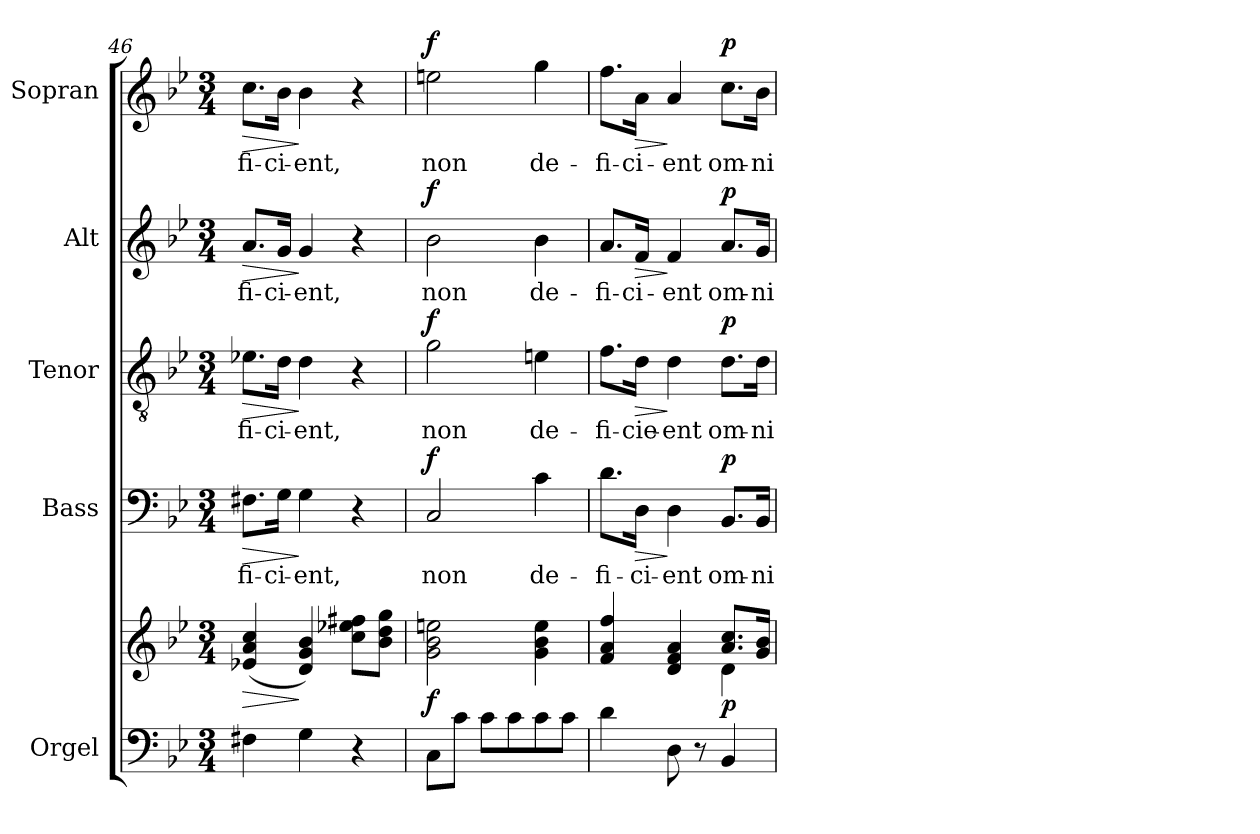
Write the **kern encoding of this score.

**kern	**kern	**dynam	**kern	**text	**dynam	**kern	**text	**dynam	**kern	**text	**dynam	**kern	**text	**dynam
*part5	*part5	*part5	*part4	*part4	*part4	*part3	*part3	*part3	*part2	*part2	*part2	*part1	*part1	*part1
*staff6	*staff5	*staff5/6	*staff4	*staff4	*staff4	*staff3	*staff3	*staff3	*staff2	*staff2	*staff2	*staff1	*staff1	*staff1
*I"Orgel	*	*	*I"Bass	*	*	*I"Tenor	*	*	*I"Alt	*	*	*I"Sopran	*	*
*I'Org.	*	*	*I'B.	*	*	*I'T.	*	*	*I'A.	*	*	*I'S.	*	*
*clefF4	*clefG2	*	*clefF4	*	*	*clefGv2	*	*	*clefG2	*	*	*clefG2	*	*
*k[b-e-]	*k[b-e-]	*	*k[b-e-]	*	*	*k[b-e-]	*	*	*k[b-e-]	*	*	*k[b-e-]	*	*
*B-:	*B-:	*	*B-:	*	*	*B-:	*	*	*B-:	*	*	*B-:	*	*
*M3/4	*M3/4	*	*M3/4	*	*	*M3/4	*	*	*M3/4	*	*	*M3/4	*	*
=46	=46	=46	=46	=46	=46	=46	=46	=46	=46	=46	=46	=46	=46	=46
!	!	!LO:HP:b	!	!LO:LY:b	!LO:HP:b	!	!LO:LY:b	!LO:HP:b	!	!LO:LY:b	!LO:HP:b	!	!LO:LY:b	!LO:HP:b
4F#X\	(<4e-X/ 4a/ 4cc/	>	8.F#X\L	-fi-	>	8.e-X\L	-fi-	>	8.a/L	-fi-	>	8.cc\L	-fi-	>
!	!	!	!	!LO:LY:b	!	!	!LO:LY:b	!	!	!LO:LY:b	!	!	!LO:LY:b	!
.	.	.	16G\Jk	-ci-	.	16d\Jk	-ci-	.	16g/Jk	-ci-	.	16b-\Jk	-ci-	.
!	!	!	!	!LO:LY:b	!	!	!LO:LY:b	!	!	!LO:LY:b	!	!	!LO:LY:b	!
4G\	4d/ 4g/ 4b-/)	]	4G\	-ent,	]	4d\	-ent,	]	4g/	-ent,	]	4b-\	-ent,	]
4r	8cc\ 8ee-X\ 8ff#X\L	.	4r	.	.	4r	.	.	4r	.	.	4r	.	.
.	8b-\ 8dd\ 8gg\J	.	.	.	.	.	.	.	.	.	.	.	.	.
=47	=47	=47	=47	=47	=47	=47	=47	=47	=47	=47	=47	=47	=47	=47
!	!	!LO:DY:b	!	!LO:LY:b	!LO:DY:a	!	!LO:LY:b	!LO:DY:a	!	!LO:LY:b	!LO:DY:a	!	!LO:LY:b	!LO:DY:a
8C\L	2g\ 2b-\ 2een\	f	2C/	non	f	2g\	non	f	2b-\	non	f	2een\	non	f
8c\J	.	.	.	.	.	.	.	.	.	.	.	.	.	.
8c\L	.	.	.	.	.	.	.	.	.	.	.	.	.	.
8c\	.	.	.	.	.	.	.	.	.	.	.	.	.	.
!	!	!	!	!LO:LY:b	!	!	!LO:LY:b	!	!	!LO:LY:b	!	!	!LO:LY:b	!
8c\	4g\ 4b-\ 4ee\	.	4c\	de-	.	4en\	de-	.	4b-\	de-	.	4gg\	de-	.
8c\J	.	.	.	.	.	.	.	.	.	.	.	.	.	.
=48	=48	=48	=48	=48	=48	=48	=48	=48	=48	=48	=48	=48	=48	=48
*	*^	*	*	*	*	*	*	*	*	*	*	*	*	*
!	!	!	!	!	!LO:LY:b	!	!	!LO:LY:b	!	!	!LO:LY:b	!	!	!LO:LY:b	!
4d\	4f/ 4a/ 4ff/	2ryy	.	8.d\L	-fi-	.	8.f\L	-fi-	.	8.a/L	-fi-	.	8.ff\L	-fi-	.
!	!	!	!	!	!LO:LY:b	!LO:HP:b	!	!LO:LY:b	!LO:HP:b	!	!LO:LY:b	!LO:HP:b	!	!LO:LY:b	!LO:HP:b
.	.	.	.	16D\Jk	-ci-	>	16d\Jk	-cie-	>	16f/Jk	-ci-	>	16a\Jk	-ci-	>
!	!	!	!	!	!LO:LY:b	!	!	!LO:LY:b	!	!	!LO:LY:b	!	!	!LO:LY:b	!
8D\	4d/ 4f/ 4a/	.	.	4D\	-ent	]	4d\	-ent	]	4f/	-ent	]	4a/	-ent	]
8r	.	.	.	.	.	.	.	.	.	.	.	.	.	.	.
!	!	!	!LO:DY:b	!	!LO:LY:b	!LO:DY:a	!	!LO:LY:b	!LO:DY:a	!	!LO:LY:b	!LO:DY:a	!	!LO:LY:b	!LO:DY:a
4BB-/	8.a/ 8.cc/L	4d\	p	8.BB-/L	om-	p	8.d\L	om-	p	8.a/L	om-	p	8.cc\L	om-	p
!	!	!	!	!	!LO:LY:b	!	!	!LO:LY:b	!	!	!LO:LY:b	!	!	!LO:LY:b	!
.	16g/ 16b-/Jk	.	.	16BB-/Jk	-ni	.	16d\Jk	-ni	.	16g/Jk	-ni	.	16b-\Jk	-ni	.
*	*v	*v	*	*	*	*	*	*	*	*	*	*	*	*	*
=	=	=	=	=	=	=	=	=	=	=	=	=	=	=
*-	*-	*-	*-	*-	*-	*-	*-	*-	*-	*-	*-	*-	*-	*-
